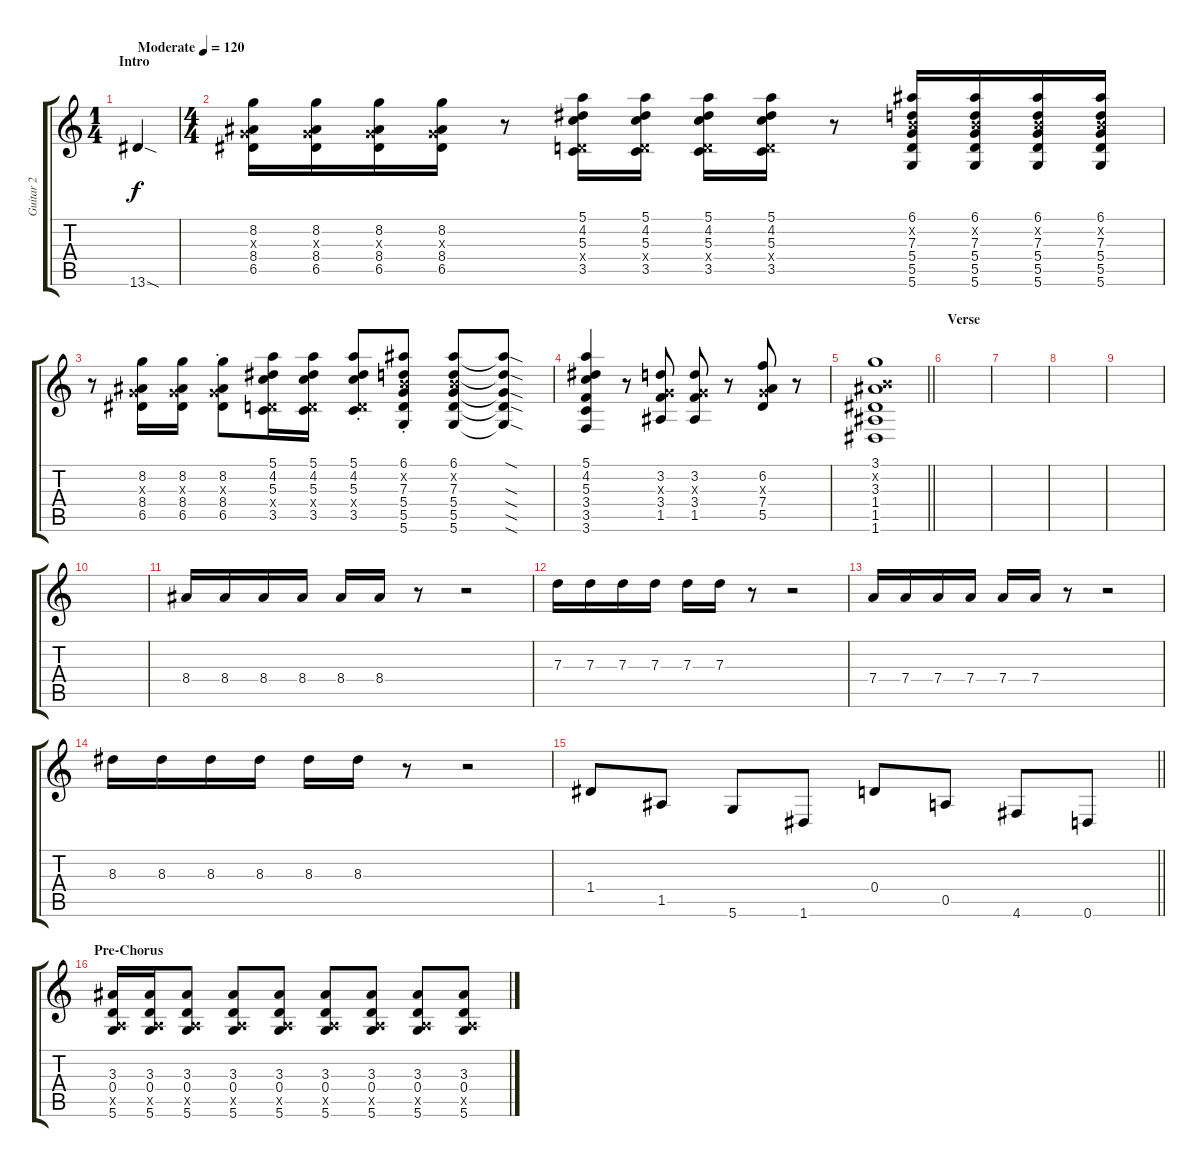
\track ("Guitar 2" "Guitar 2") {instrument overdrivenguitar}
\staff {score tabs}
\tuning (E4 B3 G3 D3 A2 D2) {hide}
\ts (1 4)
\section ("" "Intro")
\tempo (120 "Moderate")
\clef g2
\ks c
13.6{sod}.4{dy f instrument overdrivenguitar} |
\ts (4 4)
(8.2 0.3{x} 8.4 6.5).16 (8.2 0.3{x} 8.4 6.5).16 (8.2 0.3{x} 8.4 6.5).16 (8.2 0.3{x} 8.4 6.5).16 r.8 (5.1 4.2 5.3 0.4{x} 3.5).16 (5.1 4.2 5.3 0.4{x} 3.5).16 (5.1 4.2 5.3 0.4{x} 3.5).16 (5.1 4.2 5.3 0.4{x} 3.5).16 r.8 (6.1 0.2{x} 7.3 5.4 5.5 5.6).16 (6.1 0.2{x} 7.3 5.4 5.5 5.6).16 (6.1 0.2{x} 7.3 5.4 5.5 5.6).16 (6.1 0.2{x} 7.3 5.4 5.5 5.6).16 |
r.8 (8.2 0.3{x} 8.4 6.5).16 (8.2 0.3{x} 8.4 6.5).16 (8.2{st} 0.3{x} 8.4{st} 6.5{st}).8 (5.1 4.2 5.3 0.4{x} 3.5).16 (5.1 4.2 5.3 0.4{x} 3.5).16 (5.1{st} 4.2{st} 5.3{st} 0.4{x} 3.5{st}).8 (6.1{st} 0.2{x} 7.3{st} 5.4{st} 5.5{st} 5.6{st}).8 (6.1 0.2{x} 7.3 5.4 5.5 5.6).8 (6.1{sod t} 7.3{sod t} 5.4{sod t} 5.5{sod t} 5.6{sod t}).8 |
(5.1 4.2 5.3 3.4 3.5 3.6).4 r.8 (3.2 0.3{x} 3.4 1.5).8 (3.2 0.3{x} 3.4 1.5).8 r.8 (6.2 0.3{x} 7.4 5.5).8 r.8 |
\barLineRight lightlight
(3.1 0.2{x} 3.3 1.4 1.5 1.6).1 |
\section ("" "Verse")
|
|
|
|
|
8.4.16 8.4.16 8.4.16 8.4.16 8.4.16 8.4.16 r.8 r.2 |
7.3.16 7.3.16 7.3.16 7.3.16 7.3.16 7.3.16 r.8 r.2 |
7.4.16 7.4.16 7.4.16 7.4.16 7.4.16 7.4.16 r.8 r.2 |
8.3.16 8.3.16 8.3.16 8.3.16 8.3.16 8.3.16 r.8 r.2 |
\barLineRight lightlight
1.4.8{balance 16} 1.5.8 5.6.8 1.6.8 0.4.8 0.5.8 4.6.8 0.6.8 |
\section ("" "Pre-Chorus")
(3.3 0.4 0.5{x} 5.6).16 (3.3 0.4 0.5{x} 5.6).16 (3.3 0.4 0.5{x} 5.6).8 (3.3 0.4 0.5{x} 5.6).8 (3.3 0.4 0.5{x} 5.6).8 (3.3 0.4 0.5{x} 5.6).8 (3.3 0.4 0.5{x} 5.6).8 (3.3 0.4 0.5{x} 5.6).8 (3.3 0.4 0.5{x} 5.6).8
